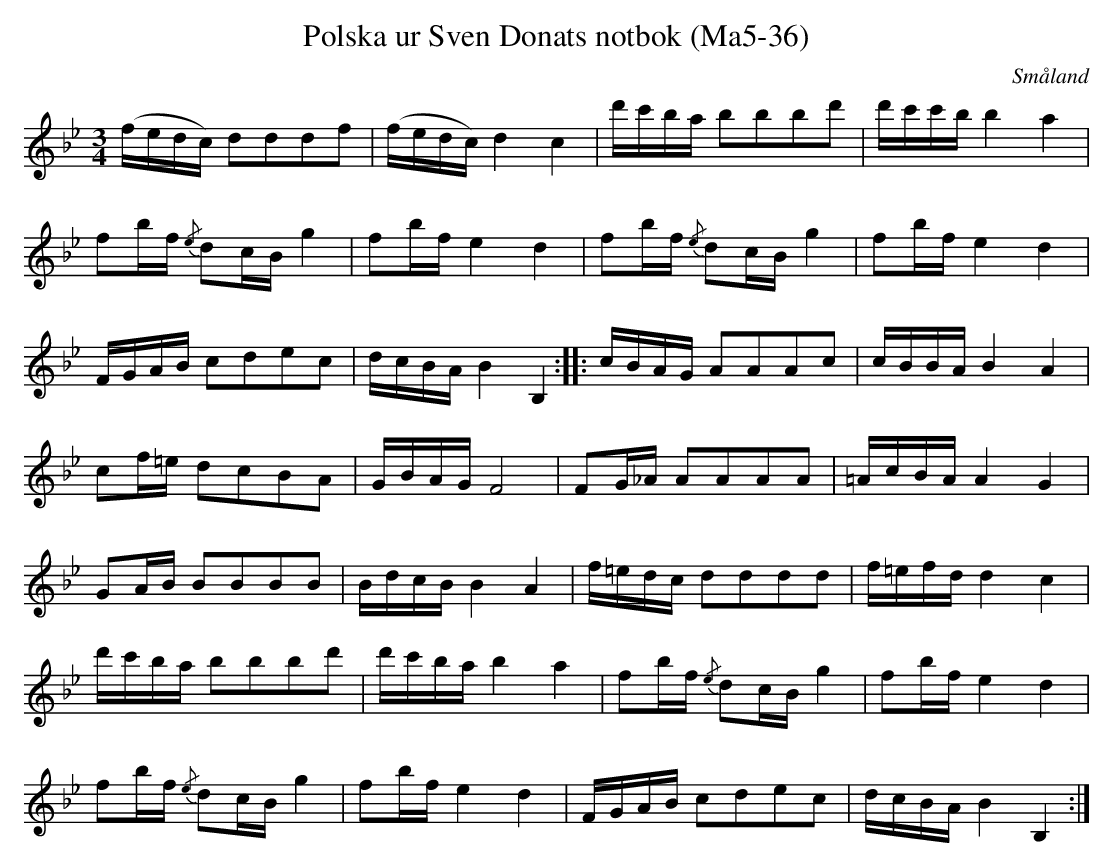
X:1
T:Polska ur Sven Donats notbok (Ma5-36)
O:Småland
M:3/4
L:1/8
K:Bb
(f/e/d/c/) dddf|(f/e/d/c/) d2 c2|d'/c'/b/a/ bbbd'|d'/c'/c'/b/ b2 a2|
fb/f/ {/e}dc/B/ g2|fb/f/ e2 d2|fb/f/ {/e}dc/B/ g2|fb/f/ e2 d2|
F/G/A/B/ cdec|d/c/B/A/ B2 B,2:| |:c/B/A/G/ AAAc|c/B/B/A/ B2 A2|
cf/=e/ dcBA|G/B/A/G/ F4|FG/_A/ AAAA|=A/c/B/A/ A2 G2|
GA/B/ BBBB|B/d/c/B/ B2 A2|f/=e/d/c/ dddd|f/=e/f/d/ d2 c2|
d'/c'/b/a/ bbbd'|d'/c'/b/a/ b2 a2|fb/f/ {/e}dc/B/ g2|fb/f/ e2 d2|
fb/f/ {/e}dc/B/ g2|fb/f/ e2 d2|F/G/A/B/ cdec|d/c/B/A/ B2 B,2:|
